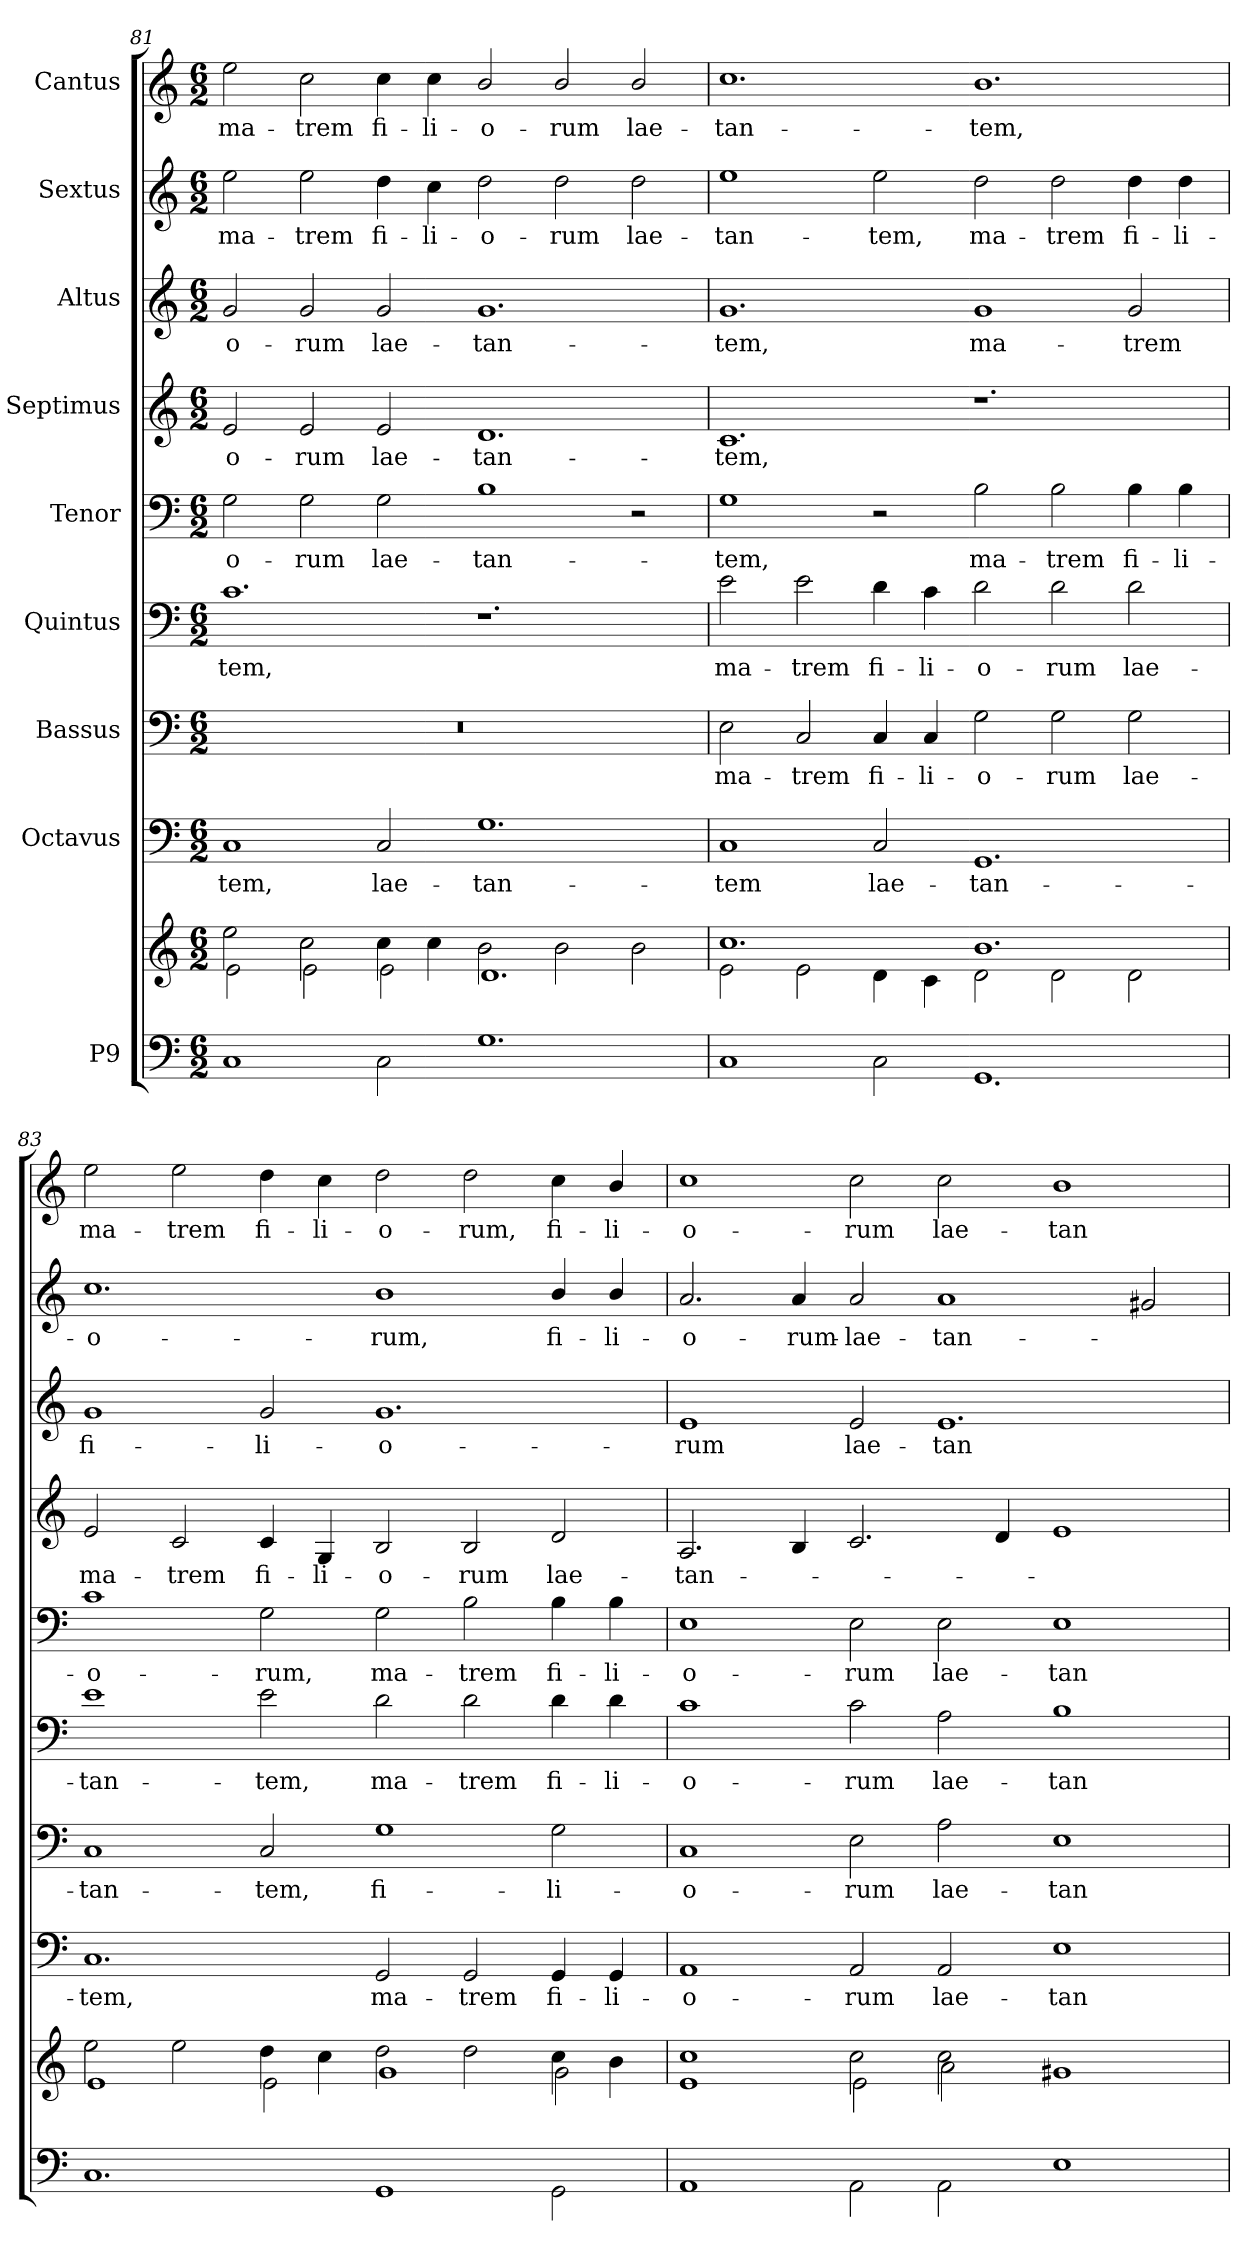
**kern	**kern	**kern	**text	**kern	**text	**kern	**text	**kern	**text	**kern	**text	**kern	**text	**kern	**text	**kern	**text
*part9	*part9	*part8	*part8	*part7	*part7	*part6	*part6	*part5	*part5	*part4	*part4	*part3	*part3	*part2	*part2	*part1	*part1
*staff10	*staff9	*staff8	*staff8	*staff7	*staff7	*staff6	*staff6	*staff5	*staff5	*staff4	*staff4	*staff3	*staff3	*staff2	*staff2	*staff1	*staff1
*I"P9	*	*I"Octavus	*	*I"Bassus	*	*I"Quintus	*	*I"Tenor	*	*I"Septimus	*	*I"Altus	*	*I"Sextus	*	*I"Cantus	*
*clefF4	*clefG2	*clefF4	*	*clefF4	*	*clefF4	*	*clefF4	*	*clefG2	*	*clefG2	*	*clefG2	*	*clefG2	*
*k[]	*k[]	*k[]	*	*k[]	*	*k[]	*	*k[]	*	*k[]	*	*k[]	*	*k[]	*	*k[]	*
*M6/2	*M6/2	*M6/2	*	*M6/2	*	*M6/2	*	*M6/2	*	*M6/2	*	*M6/2	*	*M6/2	*	*M6/2	*
=81	=81	=81	=81	=81	=81	=81	=81	=81	=81	=81	=81	=81	=81	=81	=81	=81	=81
*^	*^	*	*	*	*	*	*	*	*	*	*	*	*	*	*	*	*
!	!	!	!	!	!LO:LY:b	!	!	!	!LO:LY:b	!	!LO:LY:b	!	!LO:LY:b	!	!LO:LY:b	!	!LO:LY:b	!	!LO:LY:b
0.ryy	1C	2ee\	2e\	1C	-tem,	0.r	.	1.c	-tem,	2G\	-o-	2e/	-o-	2g/	-o-	2ee\	ma-	2ee\	ma-
!	!	!	!	!	!	!	!	!	!	!	!LO:LY:b	!	!LO:LY:b	!	!LO:LY:b	!	!LO:LY:b	!	!LO:LY:b
.	.	2cc\	2e\	.	.	.	.	.	.	2G\	-rum	2e/	-rum	2g/	-rum	2ee\	-trem	2cc\	-trem
!	!	!	!	!	!LO:LY:b	!	!	!	!	!	!LO:LY:b	!	!LO:LY:b	!	!LO:LY:b	!	!LO:LY:b	!	!LO:LY:b
.	2C\	4cc\	2e\	2C/	lae-	.	.	.	.	2G\	lae-	2e/	lae-	2g/	lae-	4dd\	fi-	4cc\	fi-
!	!	!	!	!	!	!	!	!	!	!	!	!	!	!	!	!	!LO:LY:b	!	!LO:LY:b
.	.	4cc\	.	.	.	.	.	.	.	.	.	.	.	.	.	4cc\	-li-	4cc\	-li-
!	!	!	!	!	!LO:LY:b	!	!	!	!	!	!LO:LY:b	!	!LO:LY:b	!	!LO:LY:b	!	!LO:LY:b	!	!LO:LY:b
.	1.G	2b\	1.d	1.G	-tan-	.	.	1.r	.	1B	-tan-	1.d	-tan-	1.g	-tan-	2dd\	-o-	2b/	-o-
!	!	!	!	!	!	!	!	!	!	!	!	!	!	!	!	!	!LO:LY:b	!	!LO:LY:b
.	.	2b\	.	.	.	.	.	.	.	.	.	.	.	.	.	2dd\	-rum	2b/	-rum
!	!	!	!	!	!	!	!	!	!	!	!	!	!	!	!	!	!LO:LY:b	!	!LO:LY:b
.	.	2b\	.	.	.	.	.	.	.	2r	.	.	.	.	.	2dd\	lae-	2b/	lae-
!!LO:PB:g=z
=82	=82	=82	=82	=82	=82	=82	=82	=82	=82	=82	=82	=82	=82	=82	=82	=82	=82	=82	=82
!	!	!	!	!	!LO:LY:b	!	!LO:LY:b	!	!LO:LY:b	!	!LO:LY:b	!	!LO:LY:b	!	!LO:LY:b	!	!LO:LY:b	!	!LO:LY:b
0.ryy	1C	1.cc	2e\	1C	-tem	2E\	ma-	2e\	ma-	1G	-tem,	1.c	-tem,	1.g	-tem,	1ee	-tan-	1.cc	-tan-
!	!	!	!	!	!	!	!LO:LY:b	!	!LO:LY:b	!	!	!	!	!	!	!	!	!	!
.	.	.	2e\	.	.	2C/	-trem	2e\	-trem	.	.	.	.	.	.	.	.	.	.
!	!	!	!	!	!LO:LY:b	!	!LO:LY:b	!	!LO:LY:b	!	!	!	!	!	!	!	!LO:LY:b	!	!
.	2C\	.	4d\	2C/	lae-	4C/	fi-	4d\	fi-	2r	.	.	.	.	.	2ee\	-tem,	.	.
!	!	!	!	!	!	!	!LO:LY:b	!	!LO:LY:b	!	!	!	!	!	!	!	!	!	!
.	.	.	4c\	.	.	4C/	-li-	4c\	-li-	.	.	.	.	.	.	.	.	.	.
!	!	!	!	!	!LO:LY:b	!	!LO:LY:b	!	!LO:LY:b	!	!LO:LY:b	!	!	!	!LO:LY:b	!	!LO:LY:b	!	!LO:LY:b
.	1.GG	1.b	2d\	1.GG	-tan-	2G\	-o-	2d\	-o-	2B\	ma-	1.r	.	1g	ma-	2dd\	ma-	1.b	-tem,
!	!	!	!	!	!	!	!LO:LY:b	!	!LO:LY:b	!	!LO:LY:b	!	!	!	!	!	!LO:LY:b	!	!
.	.	.	2d\	.	.	2G\	-rum	2d\	-rum	2B\	-trem	.	.	.	.	2dd\	-trem	.	.
!	!	!	!	!	!	!	!LO:LY:b	!	!LO:LY:b	!	!LO:LY:b	!	!	!	!LO:LY:b	!	!LO:LY:b	!	!
.	.	.	2d\	.	.	2G\	lae-	2d\	lae-	4B\	fi-	.	.	2g/	-trem	4dd\	fi-	.	.
!	!	!	!	!	!	!	!	!	!	!	!LO:LY:b	!	!	!	!	!	!LO:LY:b	!	!
.	.	.	.	.	.	.	.	.	.	4B\	-li-	.	.	.	.	4dd\	-li-	.	.
=83	=83	=83	=83	=83	=83	=83	=83	=83	=83	=83	=83	=83	=83	=83	=83	=83	=83	=83	=83
!	!	!	!	!	!LO:LY:b	!	!LO:LY:b	!	!LO:LY:b	!	!LO:LY:b	!	!LO:LY:b	!	!LO:LY:b	!	!LO:LY:b	!	!LO:LY:b
0.ryy	1.C	2ee\	1e	1.C	-tem,	1C	-tan-	1e	-tan-	1c	-o-	2e/	ma-	1g	fi-	1.cc	-o-	2ee\	ma-
!	!	!	!	!	!	!	!	!	!	!	!	!	!LO:LY:b	!	!	!	!	!	!LO:LY:b
.	.	2ee\	.	.	.	.	.	.	.	.	.	2c/	-trem	.	.	.	.	2ee\	-trem
!	!	!	!	!	!	!	!LO:LY:b	!	!LO:LY:b	!	!LO:LY:b	!	!LO:LY:b	!	!LO:LY:b	!	!	!	!LO:LY:b
.	.	4dd\	2e\	.	.	2C/	-tem,	2e\	-tem,	2G\	-rum,	4c/	fi-	2g/	-li-	.	.	4dd\	fi-
!	!	!	!	!	!	!	!	!	!	!	!	!	!LO:LY:b	!	!	!	!	!	!LO:LY:b
.	.	4cc\	.	.	.	.	.	.	.	.	.	4G/	-li-	.	.	.	.	4cc\	-li-
!	!	!	!	!	!LO:LY:b	!	!LO:LY:b	!	!LO:LY:b	!	!LO:LY:b	!	!LO:LY:b	!	!LO:LY:b	!	!LO:LY:b	!	!LO:LY:b
.	1GG	2dd\	1g	2GG/	ma-	1G	fi-	2d\	ma-	2G\	ma-	2B/	-o-	1.g	-o-	1b	-rum,	2dd\	-o-
!	!	!	!	!	!LO:LY:b	!	!	!	!LO:LY:b	!	!LO:LY:b	!	!LO:LY:b	!	!	!	!	!	!LO:LY:b
.	.	2dd\	.	2GG/	-trem	.	.	2d\	-trem	2B\	-trem	2B/	-rum	.	.	.	.	2dd\	-rum,
!	!	!	!	!	!LO:LY:b	!	!LO:LY:b	!	!LO:LY:b	!	!LO:LY:b	!	!LO:LY:b	!	!	!	!LO:LY:b	!	!LO:LY:b
.	2GG\	4cc\	2g\	4GG/	fi-	2G\	-li-	4d\	fi-	4B\	fi-	2d/	lae-	.	.	4b/	fi-	4cc\	fi-
!	!	!	!	!	!LO:LY:b	!	!	!	!LO:LY:b	!	!LO:LY:b	!	!	!	!	!	!LO:LY:b	!	!LO:LY:b
.	.	4b\	.	4GG/	-li-	.	.	4d\	-li-	4B\	-li-	.	.	.	.	4b/	-li-	4b/	-li-
=84	=84	=84	=84	=84	=84	=84	=84	=84	=84	=84	=84	=84	=84	=84	=84	=84	=84	=84	=84
!	!	!	!	!	!LO:LY:b	!	!LO:LY:b	!	!LO:LY:b	!	!LO:LY:b	!	!LO:LY:b	!	!LO:LY:b	!	!LO:LY:b	!	!LO:LY:b
0.ryy	1AA	1cc	1e	1AA	-o-	1C	-o-	1c	-o-	1E	-o-	2.A/	-tan-	1e	-rum	2.a/	-o-	1cc	-o-
!	!	!	!	!	!	!	!	!	!	!	!	!	!	!	!	!	!LO:LY:b	!	!
.	.	.	.	.	.	.	.	.	.	.	.	4B/	.	.	.	4a/	-rum-	.	.
!	!	!	!	!	!LO:LY:b	!	!LO:LY:b	!	!LO:LY:b	!	!LO:LY:b	!	!	!	!LO:LY:b	!	!LO:LY:b	!	!LO:LY:b
.	2AA\	2cc\	2e\	2AA/	-rum	2E\	-rum	2c\	-rum	2E\	-rum	2.c/	.	2e/	lae-	2a/	-lae-	2cc\	-rum
!	!	!	!	!	!LO:LY:b	!	!LO:LY:b	!	!LO:LY:b	!	!LO:LY:b	!	!	!	!LO:LY:b	!	!LO:LY:b	!	!LO:LY:b
.	2AA\	2cc\	2a\	2AA/	lae-	2A\	lae-	2A\	lae-	2E\	lae-	.	.	1.e	-tan-	1a	-tan-	2cc\	lae-
.	.	.	.	.	.	.	.	.	.	.	.	4d/	.	.	.	.	.	.	.
!	!	!	!	!	!LO:LY:b	!	!LO:LY:b	!	!LO:LY:b	!	!LO:LY:b	!	!	!	!	!	!	!	!LO:LY:b
.	1E	1ryy	1g#X	1E	-tan-	1E	-tan-	1B	-tan-	1E	-tan-	1e	.	.	.	.	.	1b	-tan-
.	.	.	.	.	.	.	.	.	.	.	.	.	.	.	.	2g#X/	.	.	.
*v	*v	*	*	*	*	*	*	*	*	*	*	*	*	*	*	*	*	*	*
*	*v	*v	*	*	*	*	*	*	*	*	*	*	*	*	*	*	*	*
=	=	=	=	=	=	=	=	=	=	=	=	=	=	=	=	=	=
*-	*-	*-	*-	*-	*-	*-	*-	*-	*-	*-	*-	*-	*-	*-	*-	*-	*-
